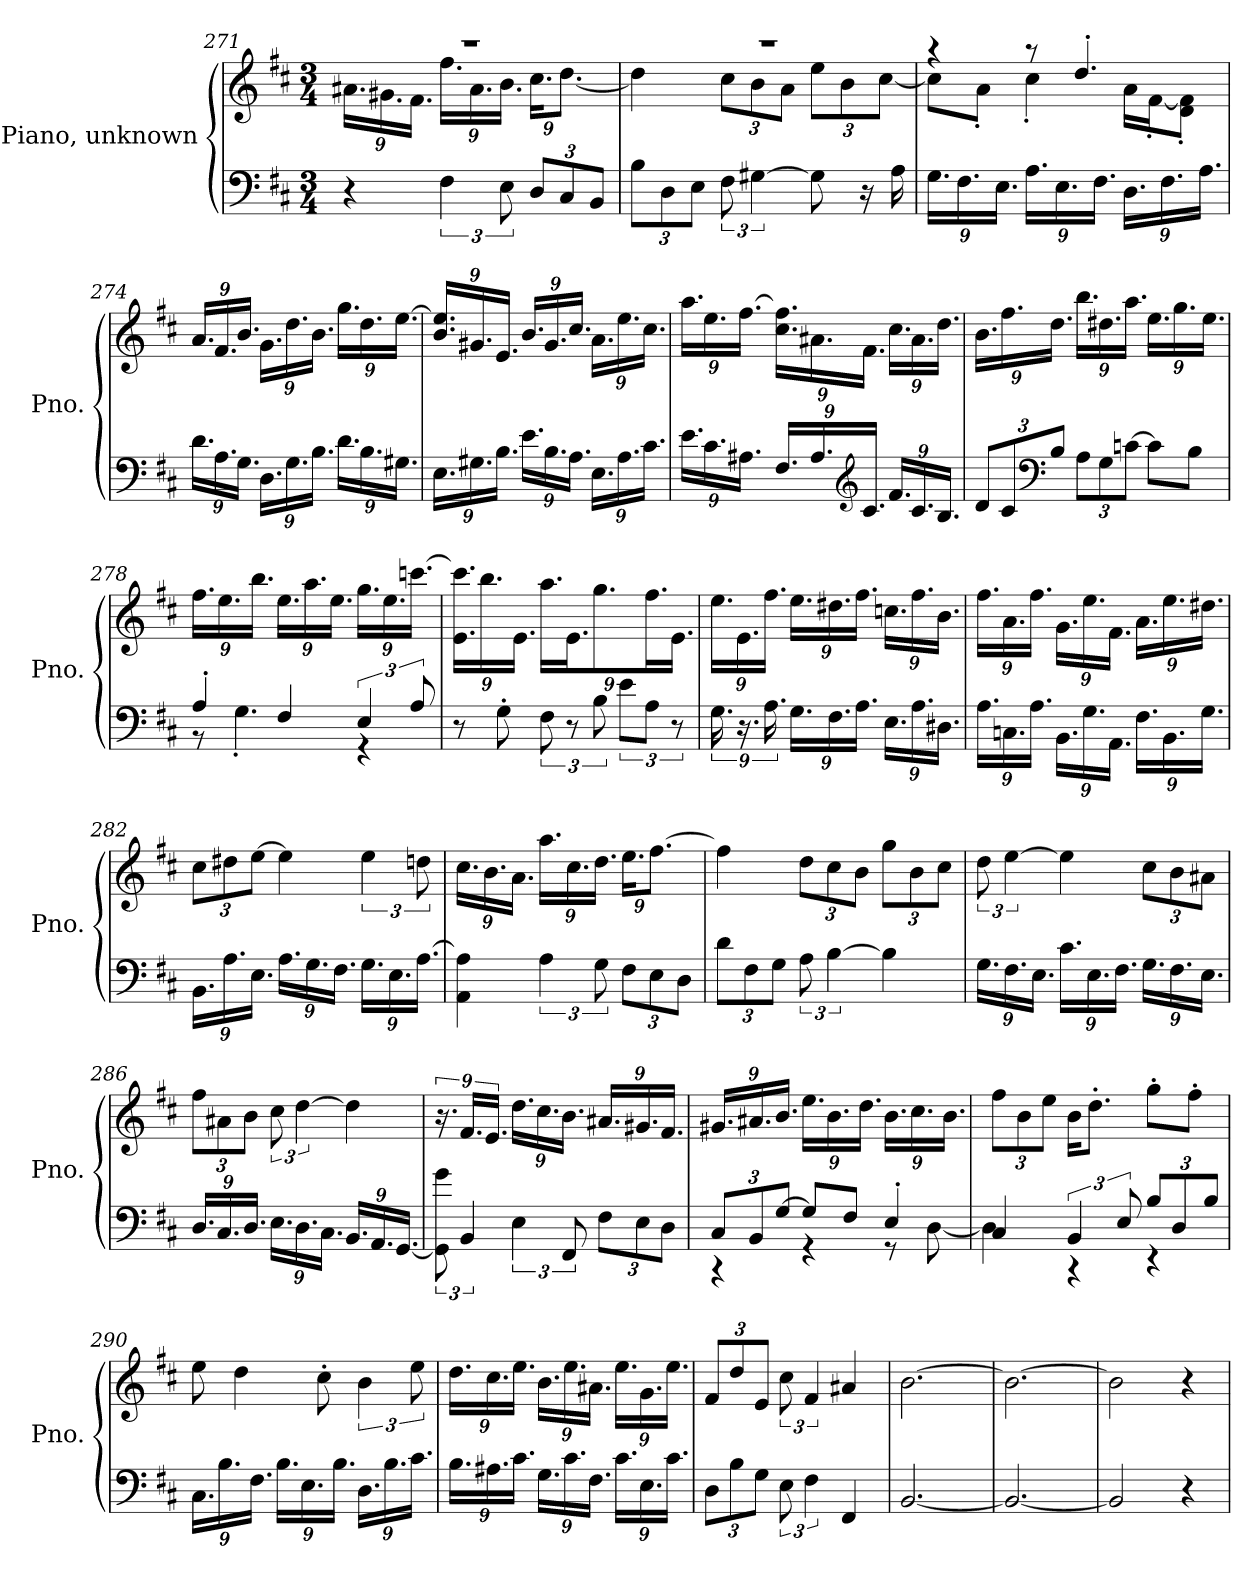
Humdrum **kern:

**kern	**kern
*part1	*part1
*staff2	*staff1
*I"Piano, unknown	*
*I'Pno.	*
*clefF4	*clefG2
*k[f#c#]	*k[f#c#]
*M3/4	*M3/4
=271	=271
*	*^
*	*	*Xbrackettup
4r	2.r	18.a#X\LL
.	.	18.g#X\
.	.	18.f#\JJ
6F#\	.	18.ff#\LL
.	.	18.a#\
12E\	.	18.b\JJ
*Xbrackettup	*	*
12D/L	.	18.cc#\KL
12C#/	.	[9.dd\J
12BB/J	.	.
=272	=272	=272
12B\L	2.r	4dd\]
12D\	.	.
12E\J	.	.
*brackettup	*	*
12F#\	.	12cc#\L
[6G#X\	.	12b\
.	.	12a\J
8G#\]	.	12ee\L
.	.	12b\
16r	.	.
.	.	[12cc#\J
16A\	.	.
!!LO:LB:g=z	!!
=273	=273	=273
*Xbrackettup	*	*
18.G\LL	4r	8cc#\L]
18.F#\	.	.
.	.	8a'\J
18.E\JJ	.	.
18.A\LL	8r	4cc#'\
18.E\	.	.
.	4.dd'/	.
18.F#\JJ	.	.
18.D\LL	.	16a\LL
.	.	[16f#'\J
18.F#\	.	.
.	.	8d\' 8f#\]'J
18.A\JJ	.	.
*	*v	*v
=274	=274
18.d\LL	18.a/LL
18.A\	18.f#/
18.G\JJ	18.b/JJ
18.D\LL	18.g\LL
18.G\	18.dd\
18.B\JJ	18.b\JJ
18.d\LL	18.gg\LL
18.B\	18.dd\
18.G#X\JJ	[18.ee\JJ
=275	=275
18.E\LL	18.b/ 18.ee/]LL
18.G#X\	18.g#X/
18.B\JJ	18.e/JJ
18.e\LL	18.b/LL
18.B\	18.g#/
18.A\JJ	18.cc#/JJ
18.E\LL	18.a\LL
18.A\	18.ee\
18.c#\JJ	18.cc#\JJ
!!LO:LB:g=z
=276	=276
18.e\LL	18.aa\LL
18.c#\	18.ee\
18.A#X\JJ	[18.ff#\JJ
18.F#/LL	18.cc#\ 18.ff#\]LL
18.A#/	18.a#X\
*clefG2	*
18.c#/JJ	18.f#\JJ
18.f#/LL	18.cc#\LL
18.c#/	18.a#\
18.B/JJ	18.dd\JJ
=277	=277
12d/L	18.b\LL
12c#/	18.ff#\
*clefF4	*
12B/J	18.dd\JJ
12A\L	18.bb\LL
12G\	18.dd#X\
[12cn\J	18.aa\JJ
8c\L]	18.ee\LL
.	18.gg\
8B\J	.
.	18.ee\JJ
!!LO:LB:g=z
=278	=278
*^	*
4A'/	8r	18.ff#\LL
.	.	18.ee\
.	4.G'\	.
.	.	18.bb\JJ
4F#/	.	18.ee\LL
.	.	18.aa\
.	.	18.ee\JJ
*brackettup	*	*
6E/	4r	18.gg\LL
.	.	18.ee\
12A/	.	[18.cccn\JJ
*v	*v	*
=279	=279
8r	18.e\ 18.ccc\]LL
.	18.bb\
8G'\	.
.	18.e\JJ
12F#\	18.aa\LL
12r	18.e\J
12B\	9.gg\
12e\L	.
12A\J	18.ff#\L
12r	18.e\JJ
=280	=280
18.G\	18.ee\LL
18.r	18.e\
18.A\	18.ff#\JJ
18.G\LL	18.ee\LL
18.F#\	18.dd#X\
18.A\JJ	18.ff#\JJ
18.E\LL	18.ccn\LL
18.A\	18.ff#\
18.D#X\JJ	18.b\JJ
!!LO:LB:g=z
=281	=281
*Xbrackettup	*
18.A\LL	18.ff#\LL
18.Cn\	18.a\
18.A\JJ	18.ff#\JJ
18.BB\LL	18.g\LL
18.G\	18.ee\
18.AA\JJ	18.f#\JJ
18.F#\LL	18.a\LL
18.BB\	18.ee\
18.G\JJ	18.dd#X\JJ
=282	=282
18.BB\LL	12cc#\L
18.A\	12dd#X\
18.E\JJ	[12ee\J
18.A\LL	4ee\]
18.G\	.
18.F#\JJ	.
*	*brackettup
18.G\LL	6ee\
18.E\	.
[18.A\JJ	12ddn\
=283	=283
*	*Xbrackettup
4AA\ 4A\]	18.cc#\LL
.	18.b\
.	18.a\JJ
*brackettup	*
6A\	18.aa\LL
.	18.cc#\
12G\	18.dd\JJ
*Xbrackettup	*
12F#\L	18.ee\KL
12E\	[9.ff#\J
12D\J	.
!!LO:LB:g=z
=284	=284
12d\L	4ff#\]
12F#\	.
12G\J	.
*brackettup	*
12A\	12dd\L
[6B\	12cc#\
.	12b\J
4B\]	12gg\L
.	12b\
.	12cc#\J
=285	=285
*Xbrackettup	*brackettup
18.G\LL	12dd\
18.F#\	[6ee\
18.E\JJ	.
18.c#\LL	4ee\]
18.E\	.
18.F#\JJ	.
*	*Xbrackettup
18.G\LL	12cc#\L
18.F#\	12b\
18.E\JJ	12a#X\J
=286	=286
18.D/LL	12ff#\L
18.C#/	12a#X\
18.D/JJ	12b\J
*	*brackettup
18.E\LL	12cc#\
18.D\	[6dd\
18.C#\JJ	.
18.BB/LL	4dd\]
18.AA/	.
[18.GG/JJ	.
!!LO:PB:g=z
=287	=287
*brackettup	*
12GG\] 12g\	18.r
6BB/	18.f#/LL
.	18.e/JJ
6E\	18.dd\LL
.	18.cc#\
12FF#/	18.b\JJ
*Xbrackettup	*
12F#\L	18.a#X/LL
12E\	18.g#X/
12D\J	18.f#/JJ
=288	=288
*^	*
*	*	*Xbrackettup
12C#/L	4r	18.g#X/LL
12BB/	.	18.a#X/
[12G/J	.	18.b/JJ
8G/L]	4r	18.ee\LL
.	.	18.b\
8F#/J	.	.
.	.	18.dd\JJ
4E'/	8r	18.b\LL
.	.	18.cc#\
.	[8D\	.
.	.	18.b\JJ
=289	=289	=289
4C#/	4D\]	12ff#\L
.	.	12b\
.	.	12ee\J
*brackettup	*	*
6BB/	4r	16b\KL
.	.	8.dd'\J
12E/	.	.
*Xbrackettup	*	*
12B/L	4r	8gg'\L
12D/	.	.
.	.	8ff#'\J
12B/J	.	.
*v	*v	*
!!LO:LB:g=z
=290	=290
18.C#\LL	8ee\
18.B\	.
.	4dd\
18.F#\JJ	.
18.B\LL	.
18.E\	.
.	8cc#'\
18.B\JJ	.
*	*brackettup
18.D\LL	6b\
18.B\	.
18.c#\JJ	12ee\
=291	=291
*	*Xbrackettup
18.B\LL	18.dd\LL
18.A#X\	18.cc#\
18.c#\JJ	18.ee\JJ
18.G\LL	18.b\LL
18.c#\	18.ee\
18.F#\JJ	18.a#X\JJ
18.c#\LL	18.ee\LL
18.E\	18.g\
18.c#\JJ	18.ee\JJ
=292	=292
12D\L	12f#/L
12B\	12dd/
12G\J	12e/J
*brackettup	*brackettup
12E\	12cc#\
6F#\	6f#/
4FF#/	4a#X/
=293	=293
[2.BB/	[2.b\
=294	=294
2.BB/_	2.b\_
=295	=295
2BB/]	2b\]
4r	4r
=	=
*-	*-
